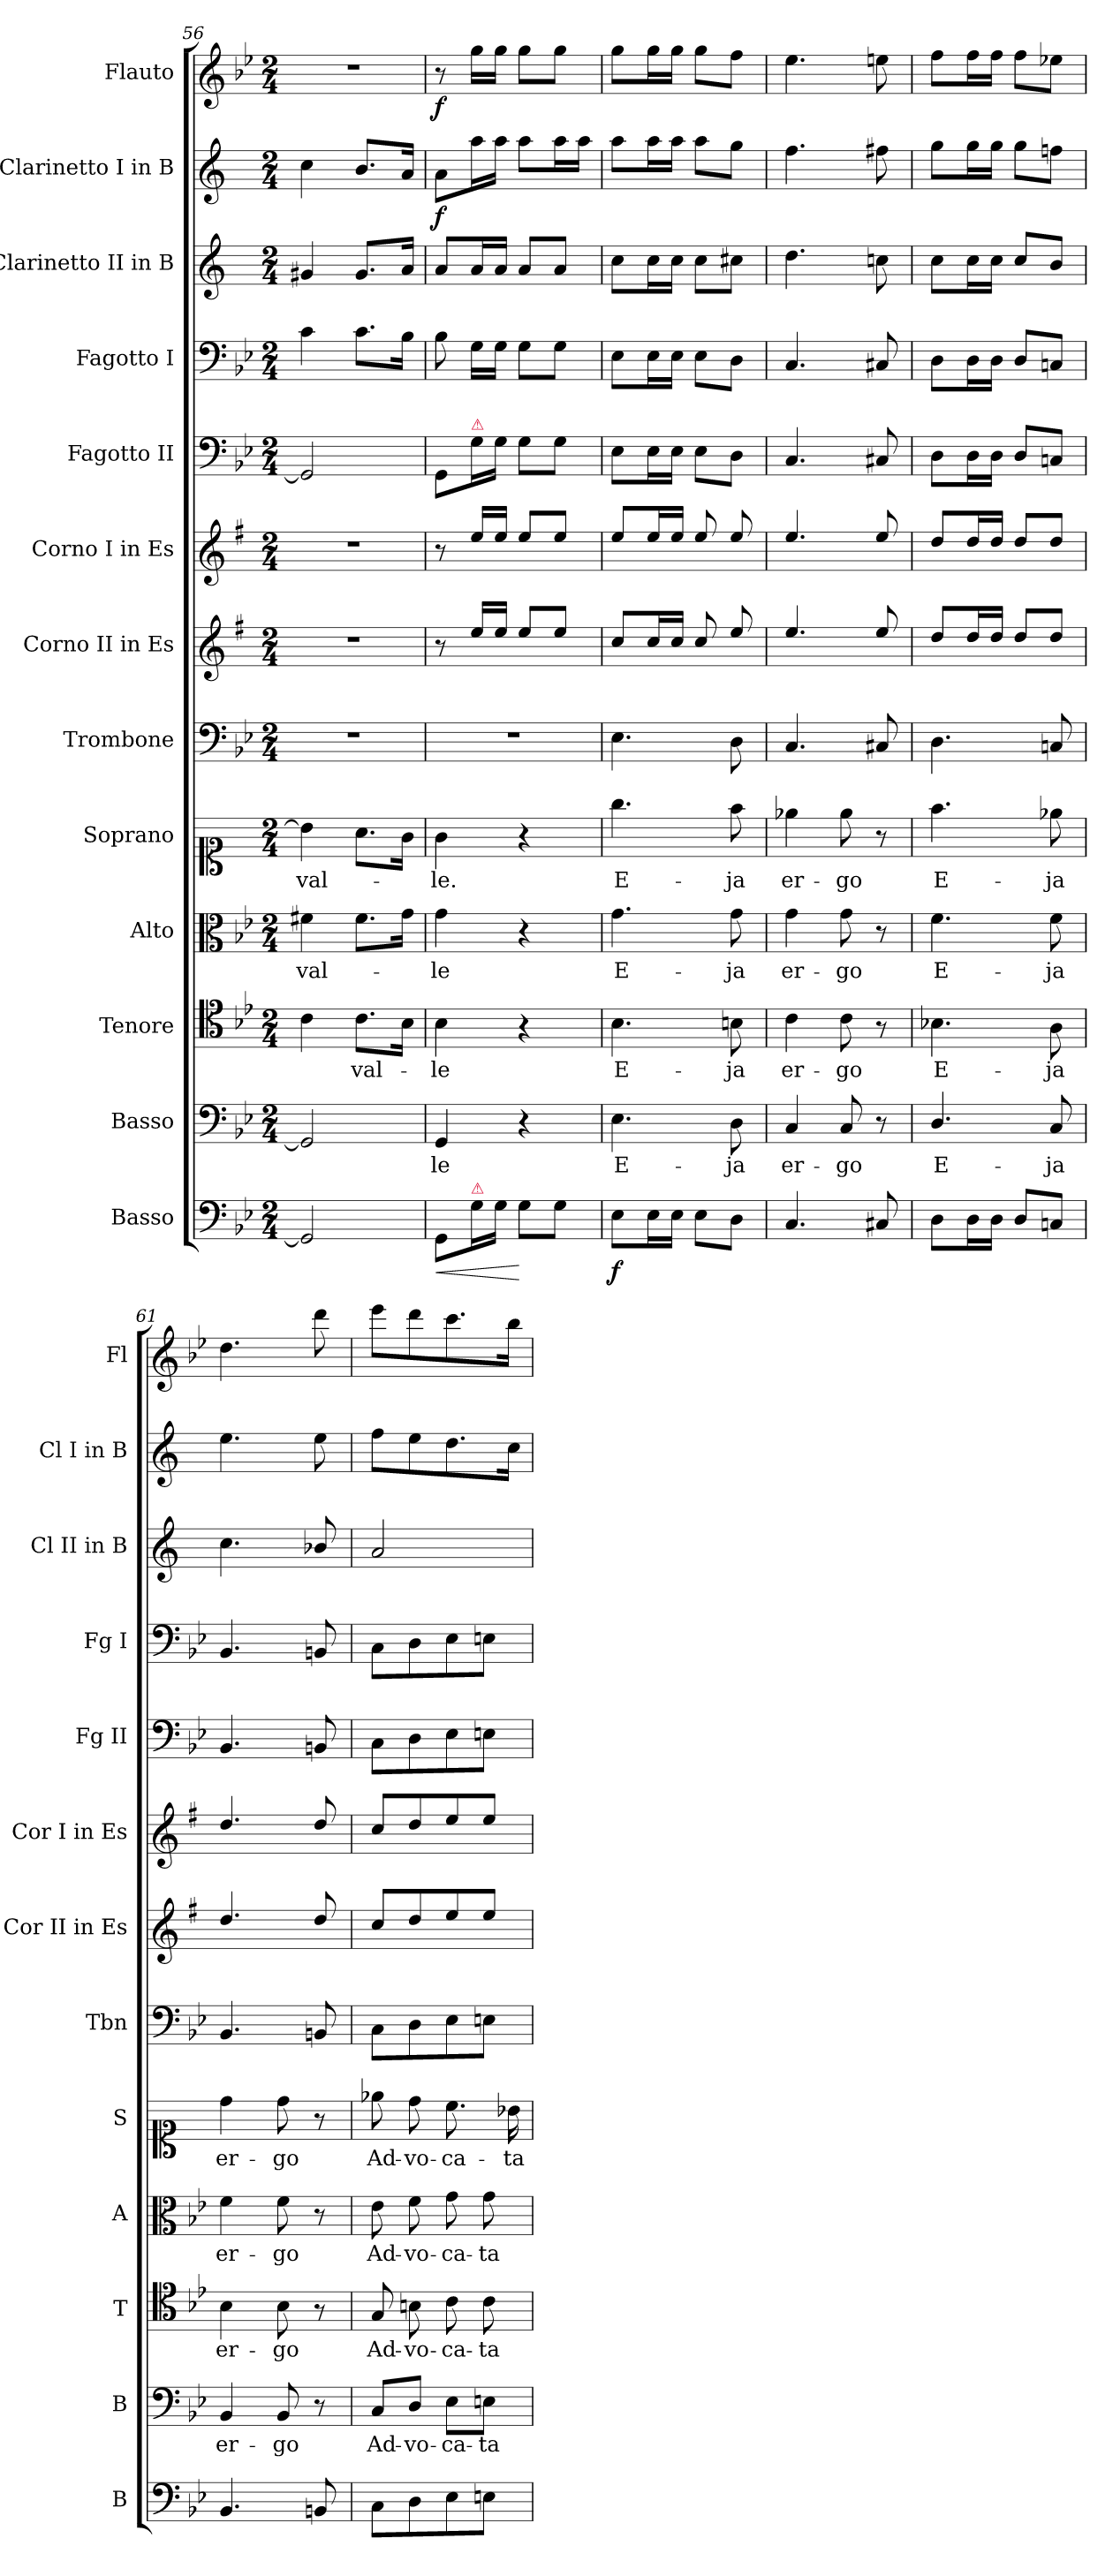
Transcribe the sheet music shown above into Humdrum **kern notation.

**kern	**dynam	**kern	**text	**kern	**text	**kern	**text	**kern	**text	**kern	**kern	**kern	**kern	**kern	**kern	**kern	**dynam	**kern	**dynam
*part13	*part13	*part12	*part12	*part11	*part11	*part10	*part10	*part9	*part9	*part8	*part7	*part6	*part5	*part4	*part3	*part2	*part2	*part1	*part1
*staff13	*staff13	*staff12	*staff12	*staff11	*staff11	*staff10	*staff10	*staff9	*staff9	*staff8	*staff7	*staff6	*staff5	*staff4	*staff3	*staff2	*staff2	*staff1	*staff1
*I"Basso	*	*I"Basso	*	*I"Tenore	*	*I"Alto	*	*I"Soprano	*	*I"Trombone	*I"Corno II in Es	*I"Corno I in Es	*I"Fagotto II	*I"Fagotto I	*I"Clarinetto II in B	*I"Clarinetto I in B	*	*I"Flauto	*
*I'B	*	*I'B	*	*I'T	*	*I'A	*	*I'S	*	*I'Tbn	*I'Cor II in Es	*I'Cor I in Es	*I'Fg II	*I'Fg I	*I'Cl II in B	*I'Cl I in B	*	*I'Fl	*
*clefF4	*	*clefF4	*	*clefC4	*	*clefC3	*	*clefC1	*	*clefF4	*clefG2	*clefG2	*clefF4	*clefF4	*clefG2	*clefG2	*	*clefG2	*
*	*	*	*	*	*	*	*	*	*	*	*ITrd5c9	*ITrd5c9	*	*	*ITrd1c2	*ITrd1c2	*	*	*
*k[b-e-]	*	*k[b-e-]	*	*k[b-e-]	*	*k[b-e-]	*	*	*	*k[b-e-]	*k[b-e-]	*k[b-e-]	*k[b-e-]	*k[b-e-]	*k[b-e-]	*k[b-e-]	*	*k[b-e-]	*
*M2/4	*	*M2/4	*	*M2/4	*	*M2/4	*	*M2/4	*	*M2/4	*M2/4	*M2/4	*M2/4	*M2/4	*M2/4	*M2/4	*	*M2/4	*
=56	=56	=56	=56	=56	=56	=56	=56	=56	=56	=56	=56	=56	=56	=56	=56	=56	=56	=56	=56
2GG/]	.	2GG/]	.	4c\	.	4f#X\	val-	4b-\]	val-	2r	2r	2r	2GG/]	4c\	4f#X/	4b-\	.	2r	.
.	.	.	.	8.c\L	val-	8.f#\L	.	8.a\L	.	.	.	.	.	8.c\L	8.f#/L	8.a/L	.	.	.
.	.	.	.	16B-\Jk	.	16g\Jk	.	16g\Jk	.	.	.	.	.	16B-\Jk	16g/Jk	16g/Jk	.	.	.
=57	=57	=57	=57	=57	=57	=57	=57	=57	=57	=57	=57	=57	=57	=57	=57	=57	=57	=57	=57
!	!LO:HP:b	!	!	!	!	!	!	!	!	!	!	!	!	!	!	!	!	!	!
8GG/L	<	4GG/	-le	4B-\	-le	4g\	-le	4g\	-le.	2r	8r	8r	8GG/L	8B-\	8g/L	8g/L	f	8r	f
!	!	!	!	!	!	!	!	!	!	!	!	!	!LO:TX:a:color=crimson:t=⚠	!	!	!	!	!	!
!LO:TX:a:color=crimson:t=⚠	!	!	!	!	!	!	!	!	!	!	!	!	!	!	!	!	!	!	!
16G\L	.	.	.	.	.	.	.	.	.	.	16g/LL	16g/LL	16G\L	16G\LL	16g/L	16gg\L	.	16gg\LL	.
16G\JJ	.	.	.	.	.	.	.	.	.	.	16g/JJ	16g/JJ	16G\JJ	16G\JJ	16g/JJ	16gg\JJ	.	16gg\JJ	.
8G\L	[	4r	.	4r	.	4r	.	4r	.	.	8g/L	8g/L	8G\L	8G\L	8g/L	8gg\L	.	8gg\L	.
8G\J	.	.	.	.	.	.	.	.	.	.	8g/J	8g/J	8G\J	8G\J	8g/J	16gg\L	.	8gg\J	.
.	.	.	.	.	.	.	.	.	.	.	.	.	.	.	.	16gg\JJ	.	.	.
=58	=58	=58	=58	=58	=58	=58	=58	=58	=58	=58	=58	=58	=58	=58	=58	=58	=58	=58	=58
!	!LO:DY:b	!	!	!	!	!	!	!	!	!	!	!	!	!	!	!	!	!	!
8E-\L	f	4.E-\	E-	4.B-\	E-	4.g\	E-	4.gg\	E-	4.E-\	8e-/L	8g/L	8E-\L	8E-\L	8b-\L	8gg\L	.	8gg\L	.
16E-\L	.	.	.	.	.	.	.	.	.	.	16e-/L	16g/L	16E-\L	16E-\L	16b-\L	16gg\L	.	16gg\L	.
16E-\JJ	.	.	.	.	.	.	.	.	.	.	16e-/JJ	16g/JJ	16E-\JJ	16E-\JJ	16b-\JJ	16gg\JJ	.	16gg\JJ	.
8E-\L	.	.	.	.	.	.	.	.	.	.	8e-/	8g/	8E-\L	8E-\L	8b-\L	8gg\L	.	8gg\L	.
8D\J	.	8D\	-ja	8Bn\	-ja	8g\	-ja	8ff\	-ja	8D\	8g/	8g/	8D\J	8D\J	8bn\J	8ff\J	.	8ff\J	.
=59	=59	=59	=59	=59	=59	=59	=59	=59	=59	=59	=59	=59	=59	=59	=59	=59	=59	=59	=59
4.C/	.	4C/	er-	4c\	er-	4g\	er-	4ee-\	er-	4.C/	4.g/	4.g/	4.C/	4.C/	4.cc\	4.ee-\	.	4.ee-\	.
.	.	8C/	-go	8c\	-go	8g\	-go	8ee-\	-go	.	.	.	.	.	.	.	.	.	.
8C#X/	.	8r	.	8r	.	8r	.	8r	.	8C#X/	8g/	8g/	8C#X/	8C#X/	8b-X\	8een\	.	8een\	.
=60	=60	=60	=60	=60	=60	=60	=60	=60	=60	=60	=60	=60	=60	=60	=60	=60	=60	=60	=60
8D\L	.	4.D/	E-	4.B-X\	E-	4.f\	E-	4.ff\	E-	4.D\	8f/L	8f/L	8D\L	8D\L	8b-\L	8ff\L	.	8ff\L	.
16D\L	.	.	.	.	.	.	.	.	.	.	16f/L	16f/L	16D\L	16D\L	16b-\L	16ff\L	.	16ff\L	.
16D\JJ	.	.	.	.	.	.	.	.	.	.	16f/JJ	16f/JJ	16D\JJ	16D\JJ	16b-\JJ	16ff\JJ	.	16ff\JJ	.
8D\L	.	.	.	.	.	.	.	.	.	.	8f/L	8f/L	8D\L	8D\L	8b-\L	8ff\L	.	8ff\L	.
8Cn/J	.	8C/	-ja	8A\	-ja	8f\	-ja	8ee-\	-ja	8Cn/	8f/J	8f/J	8Cn/J	8Cn/J	8a/J	8ee-X\J	.	8ee-X\J	.
=61	=61	=61	=61	=61	=61	=61	=61	=61	=61	=61	=61	=61	=61	=61	=61	=61	=61	=61	=61
4.BB-/	.	4BB-/	er-	4B-\	er-	4f\	er-	4dd\	er-	4.BB-/	4.f/	4.f/	4.BB-/	4.BB-/	4.b-\	4.dd\	.	4.dd\	.
.	.	8BB-/	-go	8B-\	-go	8f\	-go	8dd\	-go	.	.	.	.	.	.	.	.	.	.
8BBn/	.	8r	.	8r	.	8r	.	8r	.	8BBn/	8f/	8f/	8BBn/	8BBn/	8a-X/	8dd\	.	8ddd\	.
=62	=62	=62	=62	=62	=62	=62	=62	=62	=62	=62	=62	=62	=62	=62	=62	=62	=62	=62	=62
8C/L	.	8C/L	Ad-	8G/	Ad-	8e-\	Ad-	8ee-\	Ad-	8C/L	8e-/L	8e-/L	8C/L	8C/L	2g/	8ee-\L	.	8eee-\L	.
8D\	.	8D/J	-vo-	8Bn\	-vo-	8f\	-vo-	8dd\	-vo-	8D\	8f/	8f/	8D\	8D\	.	8dd\	.	8ddd\	.
8E-\	.	8E-\L	-ca-	8c\	-ca-	8g\	-ca-	8.cc\	-ca-	8E-\	8g/	8g/	8E-\	8E-\	.	8.cc\	.	8.ccc\	.
8En\J	.	8En\J	-ta	8c\	-ta	8g\	-ta	.	.	8En\J	8g/J	8g/J	8En\J	8En\J	.	.	.	.	.
.	.	.	.	.	.	.	.	16b-\	-ta	.	.	.	.	.	.	16b-\Jk	.	16bb-\Jk	.
=	=	=	=	=	=	=	=	=	=	=	=	=	=	=	=	=	=	=	=
*-	*-	*-	*-	*-	*-	*-	*-	*-	*-	*-	*-	*-	*-	*-	*-	*-	*-	*-	*-
